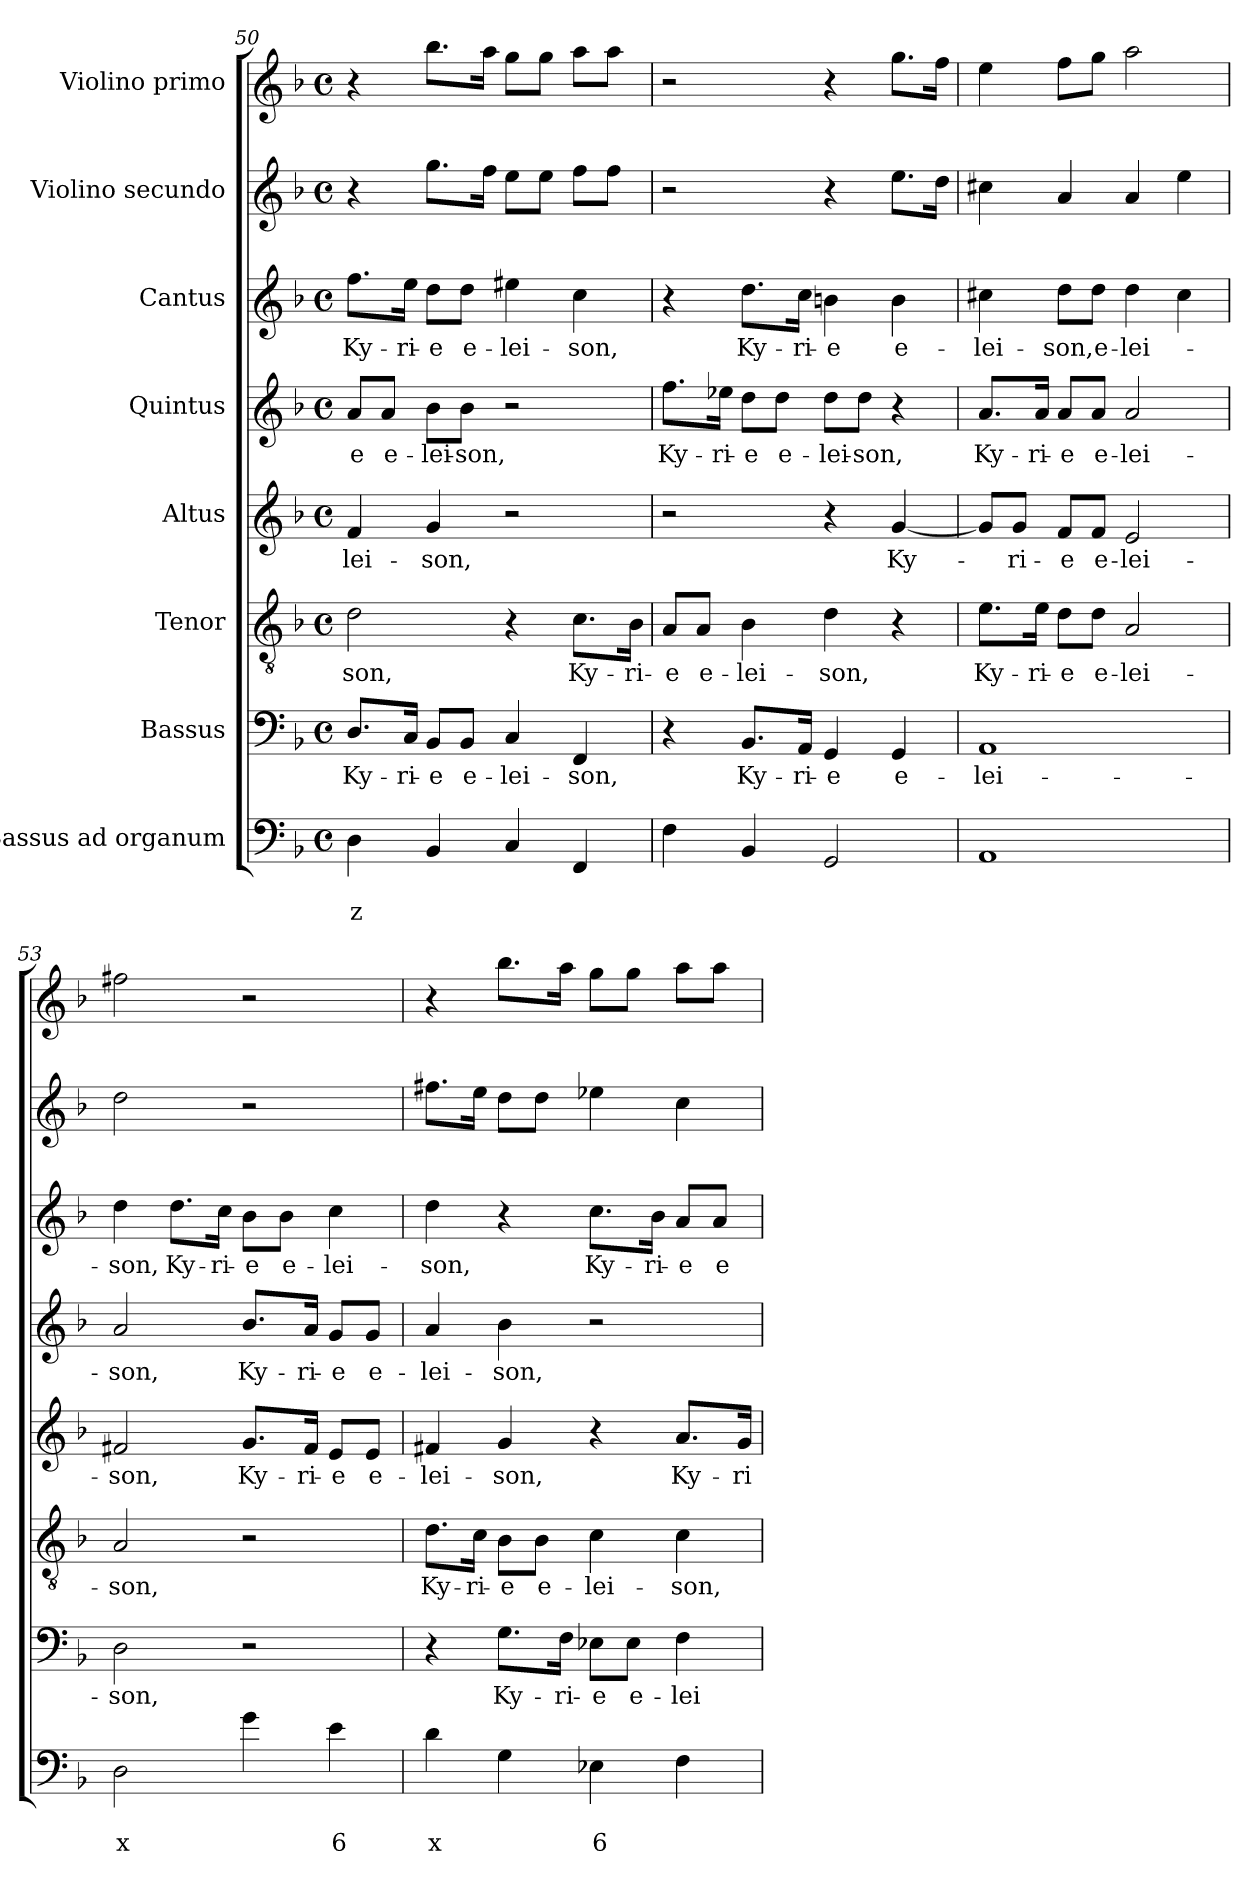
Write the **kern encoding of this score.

**kern	**text	**text	**kern	**text	**kern	**text	**kern	**text	**kern	**text	**kern	**text	**kern	**kern
*part8	*part8	*part8	*part7	*part7	*part6	*part6	*part5	*part5	*part4	*part4	*part3	*part3	*part2	*part1
*staff8	*staff8	*staff8	*staff7	*staff7	*staff6	*staff6	*staff5	*staff5	*staff4	*staff4	*staff3	*staff3	*staff2	*staff1
*I"Bassus ad  organum	*	*	*I"Bassus	*	*I"Tenor	*	*I"Altus	*	*I"Quintus	*	*I"Cantus	*	*I"Violino secundo	*I"Violino primo
*clefF4	*	*	*clefF4	*	*clefGv2	*	*clefG2	*	*clefG2	*	*clefG2	*	*clefG2	*clefG2
*k[b-]	*	*	*k[b-]	*	*k[b-]	*	*k[b-]	*	*k[b-]	*	*k[b-]	*	*k[b-]	*k[b-]
*F:	*	*	*F:	*	*F:	*	*F:	*	*F:	*	*F:	*	*F:	*F:
*M4/4	*	*	*M4/4	*	*M4/4	*	*M4/4	*	*M4/4	*	*M4/4	*	*M4/4	*M4/4
*met(c)	*	*	*met(c)	*	*met(c)	*	*met(c)	*	*met(c)	*	*met(c)	*	*met(c)	*met(c)
=50	=50	=50	=50	=50	=50	=50	=50	=50	=50	=50	=50	=50	=50	=50
!	!	!LO:LY:b	!	!LO:LY:b	!	!LO:LY:b	!	!LO:LY:b	!	!LO:LY:b	!	!LO:LY:b	!	!
4D\	.	z	8.D/L	Ky-	2d\	-son,	4f/	-lei-	8a/L	-e	8.ff\L	Ky-	4r	4r
!	!	!	!	!	!	!	!	!	!	!LO:LY:b	!	!	!	!
.	.	.	.	.	.	.	.	.	8a/J	e-	.	.	.	.
!	!	!	!	!LO:LY:b	!	!	!	!	!	!	!	!LO:LY:b	!	!
.	.	.	16C/Jk	-ri-	.	.	.	.	.	.	16ee\Jk	-ri-	.	.
!	!	!	!	!LO:LY:b	!	!	!	!LO:LY:b	!	!LO:LY:b	!	!LO:LY:b	!	!
4BB-/	.	.	8BB-/L	-e	.	.	4g/	-son,	8b-\L	-lei-	8dd\L	-e	8.gg\L	8.bb-\L
!	!	!	!	!LO:LY:b	!	!	!	!	!	!LO:LY:b	!	!LO:LY:b	!	!
.	.	.	8BB-/J	e-	.	.	.	.	8b-\J	-son,	8dd\J	e-	.	.
.	.	.	.	.	.	.	.	.	.	.	.	.	16ff\Jk	16aa\Jk
!	!	!	!	!LO:LY:b	!	!	!	!	!	!	!	!LO:LY:b	!	!
4C/	.	.	4C/	-lei-	4r	.	2r	.	2r	.	4ee#X\	-lei-	8ee\L	8gg\L
.	.	.	.	.	.	.	.	.	.	.	.	.	8ee\J	8gg\J
!	!	!	!	!LO:LY:b	!	!LO:LY:b	!	!	!	!	!	!LO:LY:b	!	!
4FF/	.	.	4FF/	-son,	8.c\L	Ky-	.	.	.	.	4cc\	-son,	8ff\L	8aa\L
.	.	.	.	.	.	.	.	.	.	.	.	.	8ff\J	8aa\J
!	!	!	!	!	!	!LO:LY:b	!	!	!	!	!	!	!	!
.	.	.	.	.	16B-\Jk	-ri-	.	.	.	.	.	.	.	.
=51	=51	=51	=51	=51	=51	=51	=51	=51	=51	=51	=51	=51	=51	=51
!	!	!	!	!	!	!LO:LY:b	!	!	!	!LO:LY:b	!	!	!	!
4F\	.	.	4r	.	8A/L	-e	2r	.	8.ff\L	Ky-	4r	.	2r	2r
!	!	!	!	!	!	!LO:LY:b	!	!	!	!	!	!	!	!
.	.	.	.	.	8A/J	e-	.	.	.	.	.	.	.	.
!	!	!	!	!	!	!	!	!	!	!LO:LY:b	!	!	!	!
.	.	.	.	.	.	.	.	.	16ee-X\Jk	-ri-	.	.	.	.
!	!	!	!	!LO:LY:b	!	!LO:LY:b	!	!	!	!LO:LY:b	!	!LO:LY:b	!	!
4BB-/	.	.	8.BB-/L	Ky-	4B-\	-lei-	.	.	8dd\L	-e	8.dd\L	Ky-	.	.
!	!	!	!	!	!	!	!	!	!	!LO:LY:b	!	!	!	!
.	.	.	.	.	.	.	.	.	8dd\J	e-	.	.	.	.
!	!	!	!	!LO:LY:b	!	!	!	!	!	!	!	!LO:LY:b	!	!
.	.	.	16AA/Jk	-ri-	.	.	.	.	.	.	16cc\Jk	-ri-	.	.
!	!	!	!	!LO:LY:b	!	!LO:LY:b	!	!	!	!LO:LY:b	!	!LO:LY:b	!	!
2GG/	.	.	4GG/	-e	4d\	-son,	4r	.	8dd\L	-lei-	4bn\	-e	4r	4r
!	!	!	!	!	!	!	!	!	!	!LO:LY:b	!	!	!	!
.	.	.	.	.	.	.	.	.	8dd\J	-son,	.	.	.	.
!	!	!	!	!LO:LY:b	!	!	!	!LO:LY:b	!	!	!	!LO:LY:b	!	!
.	.	.	4GG/	e-	4r	.	[4g/	Ky-	4r	.	4b\	e-	8.ee\L	8.gg\L
.	.	.	.	.	.	.	.	.	.	.	.	.	16dd\Jk	16ff\Jk
!!LO:LB:g=z
=52	=52	=52	=52	=52	=52	=52	=52	=52	=52	=52	=52	=52	=52	=52
!	!	!	!	!LO:LY:b	!	!LO:LY:b	!	!	!	!LO:LY:b	!	!LO:LY:b	!	!
1AA	.	.	1AA	-lei-	8.e\L	Ky-	8g/L]	.	8.a/L	Ky-	4cc#X\	-lei-	4cc#X\	4ee\
!	!	!	!	!	!	!	!	!LO:LY:b	!	!	!	!	!	!
.	.	.	.	.	.	.	8g/J	-ri-	.	.	.	.	.	.
!	!	!	!	!	!	!LO:LY:b	!	!	!	!LO:LY:b	!	!	!	!
.	.	.	.	.	16e\Jk	-ri-	.	.	16a/Jk	-ri-	.	.	.	.
!	!	!	!	!	!	!LO:LY:b	!	!LO:LY:b	!	!LO:LY:b	!	!LO:LY:b	!	!
.	.	.	.	.	8d\L	-e	8f/L	-e	8a/L	-e	8dd\L	-son,	4a/	8ff\L
!	!	!	!	!	!	!LO:LY:b	!	!LO:LY:b	!	!LO:LY:b	!	!LO:LY:b	!	!
.	.	.	.	.	8d\J	e-	8f/J	e-	8a/J	e-	8dd\J	e-	.	8gg\J
!	!	!	!	!	!	!LO:LY:b	!	!LO:LY:b	!	!LO:LY:b	!	!LO:LY:b	!	!
.	.	.	.	.	2A/	-lei-	2e/	-lei-	2a/	-lei-	4dd\	-lei-	4a/	2aa\
.	.	.	.	.	.	.	.	.	.	.	4cc#\	.	4ee\	.
=53	=53	=53	=53	=53	=53	=53	=53	=53	=53	=53	=53	=53	=53	=53
!	!	!LO:LY:b	!	!LO:LY:b	!	!LO:LY:b	!	!LO:LY:b	!	!LO:LY:b	!	!LO:LY:b	!	!
2D\	.	x	2D\	-son,	2A/	-son,	2f#X/	-son,	2a/	-son,	4dd\	-son,	2dd\	2ff#X\
!	!	!	!	!	!	!	!	!	!	!	!	!LO:LY:b	!	!
.	.	.	.	.	.	.	.	.	.	.	8.dd\L	Ky-	.	.
!	!	!	!	!	!	!	!	!	!	!	!	!LO:LY:b	!	!
.	.	.	.	.	.	.	.	.	.	.	16cc\Jk	-ri-	.	.
!	!	!	!	!	!	!	!	!LO:LY:b	!	!LO:LY:b	!	!LO:LY:b	!	!
4g\	.	.	2r	.	2r	.	8.g/L	Ky-	8.b-/L	Ky-	8b-\L	-e	2r	2r
!	!	!	!	!	!	!	!	!	!	!	!	!LO:LY:b	!	!
.	.	.	.	.	.	.	.	.	.	.	8b-\J	e-	.	.
!	!	!	!	!	!	!	!	!LO:LY:b	!	!LO:LY:b	!	!	!	!
.	.	.	.	.	.	.	16f#/Jk	-ri-	16a/Jk	-ri-	.	.	.	.
!	!	!LO:LY:b	!	!	!	!	!	!LO:LY:b	!	!LO:LY:b	!	!LO:LY:b	!	!
4e\	.	6	.	.	.	.	8e/L	-e	8g/L	-e	4cc\	-lei-	.	.
!	!	!	!	!	!	!	!	!LO:LY:b	!	!LO:LY:b	!	!	!	!
.	.	.	.	.	.	.	8e/J	e-	8g/J	e-	.	.	.	.
=54	=54	=54	=54	=54	=54	=54	=54	=54	=54	=54	=54	=54	=54	=54
!	!	!LO:LY:b	!	!	!	!LO:LY:b	!	!LO:LY:b	!	!LO:LY:b	!	!LO:LY:b	!	!
4d\	.	x	4r	.	8.d\L	Ky-	4f#X/	-lei-	4a/	-lei-	4dd\	-son,	8.ff#X\L	4r
!	!	!	!	!	!	!LO:LY:b	!	!	!	!	!	!	!	!
.	.	.	.	.	16c\Jk	-ri-	.	.	.	.	.	.	16ee\Jk	.
!	!	!	!	!LO:LY:b	!	!LO:LY:b	!	!LO:LY:b	!	!LO:LY:b	!	!	!	!
4G\	.	.	8.G\L	Ky-	8B-\L	-e	4g/	-son,	4b-\	-son,	4r	.	8dd\L	8.bb-\L
!	!	!	!	!	!	!LO:LY:b	!	!	!	!	!	!	!	!
.	.	.	.	.	8B-\J	e-	.	.	.	.	.	.	8dd\J	.
!	!	!	!	!LO:LY:b	!	!	!	!	!	!	!	!	!	!
.	.	.	16F\Jk	-ri-	.	.	.	.	.	.	.	.	.	16aa\Jk
!	!	!LO:LY:b	!	!LO:LY:b	!	!LO:LY:b	!	!	!	!	!	!LO:LY:b	!	!
4E-X\	.	6	8E-X\L	-e	4c\	-lei-	4r	.	2r	.	8.cc\L	Ky-	4ee-X\	8gg\L
!	!	!	!	!LO:LY:b	!	!	!	!	!	!	!	!	!	!
.	.	.	8E-\J	e-	.	.	.	.	.	.	.	.	.	8gg\J
!	!	!	!	!	!	!	!	!	!	!	!	!LO:LY:b	!	!
.	.	.	.	.	.	.	.	.	.	.	16b-\Jk	-ri-	.	.
!	!	!	!	!LO:LY:b	!	!LO:LY:b	!	!LO:LY:b	!	!	!	!LO:LY:b	!	!
4F\	.	.	4F\	-lei-	4c\	-son,	8.a/L	Ky-	.	.	8a/L	-e	4cc\	8aa\L
!	!	!	!	!	!	!	!	!	!	!	!	!LO:LY:b	!	!
.	.	.	.	.	.	.	.	.	.	.	8a/J	e-	.	8aa\J
!	!	!	!	!	!	!	!	!LO:LY:b	!	!	!	!	!	!
.	.	.	.	.	.	.	16g/Jk	-ri-	.	.	.	.	.	.
=	=	=	=	=	=	=	=	=	=	=	=	=	=	=
*-	*-	*-	*-	*-	*-	*-	*-	*-	*-	*-	*-	*-	*-	*-
